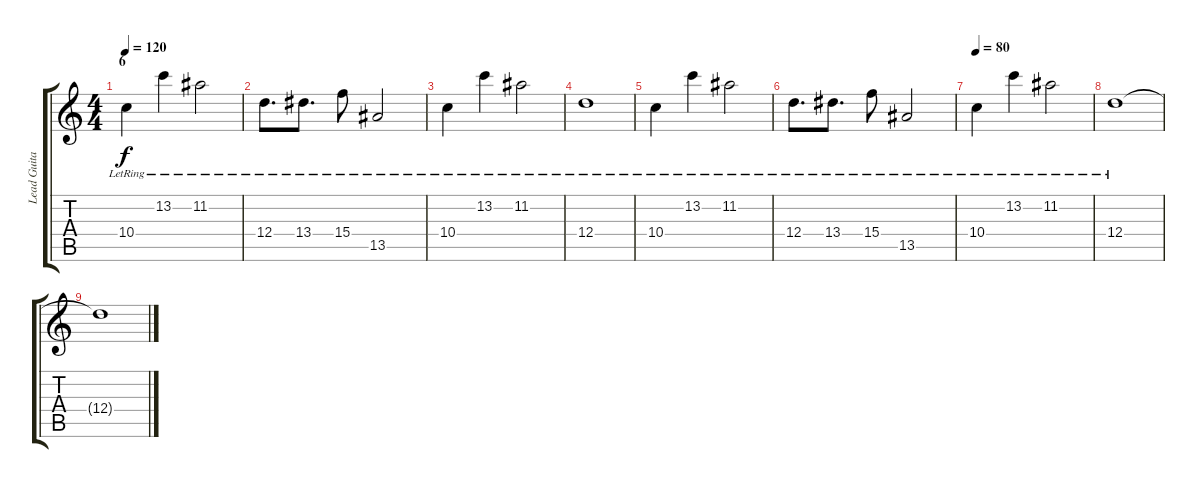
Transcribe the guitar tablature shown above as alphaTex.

\track ("Lead Guitar" "Lead Guita") {instrument acousticguitarsteel}
\staff {score tabs}
\tuning (E4 B3 G3 D3 A2 E2) {hide}
\ts (4 4)
\section ("" "6")
\tempo 120
\clef g2
\ks aminor
10.4{lr}.4{dy f instrument acousticguitarsteel} 13.2{lr}.4 11.2{lr}.2 |
12.4{lr}.8{d} 13.4{lr}.8{d} 15.4{lr}.8 13.5{lr}.2 |
10.4{lr}.4 13.2{lr}.4 11.2{lr}.2 |
12.4{lr}.1 |
10.4{lr}.4 13.2{lr}.4 11.2{lr}.2 |
12.4{lr}.8{d} 13.4{lr}.8{d} 15.4{lr}.8 13.5{lr}.2 |
\tempo 80
10.4{lr}.4 13.2{lr}.4 11.2{lr}.2 |
12.4{lr}.1 |
12.4{t}.1
